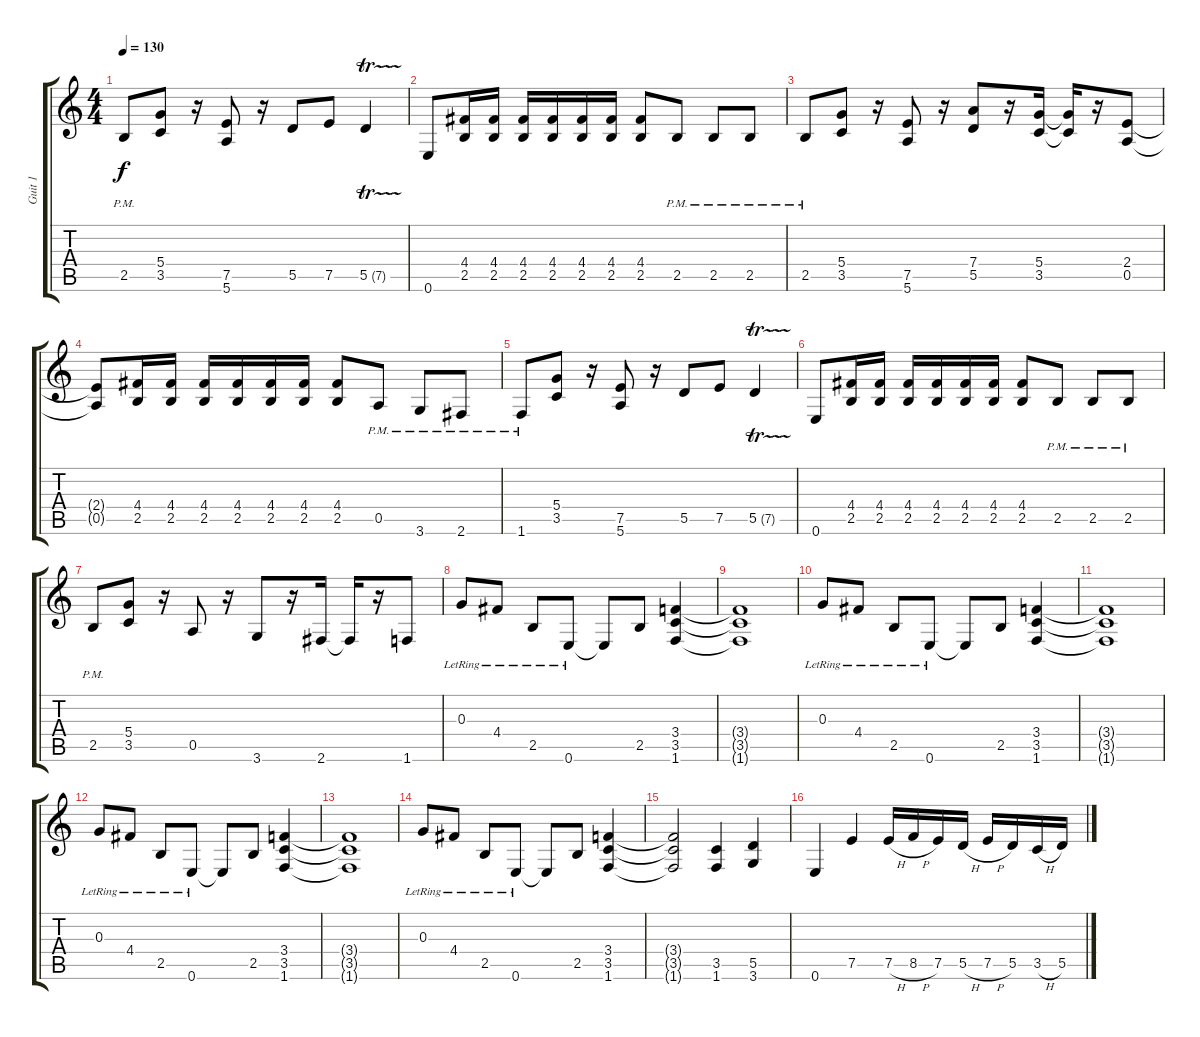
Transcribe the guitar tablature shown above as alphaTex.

\track ("Guit 1" "Guit 1") {instrument overdrivenguitar}
\staff {score tabs}
\tuning (E4 B3 G3 D3 A2 E2) {hide}
\ts (4 4)
\tempo 130
\clef g2
\ks c
2.5{pm}.8{dy f} (5.4 3.5).8 r.16 (7.5 5.6).8 r.16 5.5.8 7.5.8 5.5{tr (7 32)}.4 |
0.6.8 (4.4 2.5).16 (4.4 2.5).16 (4.4 2.5).16 (4.4 2.5).16 (4.4 2.5).16 (4.4 2.5).16 (4.4 2.5).8 2.5{pm}.8 2.5{pm}.8 2.5{pm}.8 |
2.5{pm}.8 (5.4 3.5).8 r.16 (7.5 5.6).8 r.16 (7.4 5.5).8 r.16 (5.4 3.5).16 (5.4{t} 3.5{t}).16 r.16 (2.4 0.5).8 |
(2.4{t} 0.5{t}).8 (4.4 2.5).16 (4.4 2.5).16 (4.4 2.5).16 (4.4 2.5).16 (4.4 2.5).16 (4.4 2.5).16 (4.4 2.5).8 0.5{pm}.8 3.6{pm}.8 2.6{pm}.8 |
1.6{pm}.8 (5.4 3.5).8 r.16 (7.5 5.6).8 r.16 5.5.8 7.5.8 5.5{tr (7 32)}.4 |
0.6.8 (4.4 2.5).16 (4.4 2.5).16 (4.4 2.5).16 (4.4 2.5).16 (4.4 2.5).16 (4.4 2.5).16 (4.4 2.5).8 2.5{pm}.8 2.5{pm}.8 2.5{pm}.8 |
2.5{pm}.8 (5.4 3.5).8 r.16 0.5.8 r.16 3.6.8 r.16 2.6.16 2.6{t}.16 r.16 1.6.8 |
0.3{lr}.8{instrument electricguitarclean} 4.4{lr}.8 2.5{lr}.8 0.6{lr}.8 0.6{t}.8 2.5.8 (3.4 3.5 1.6).4 |
(3.4{t} 3.5{t} 1.6{t}).1 |
0.3{lr}.8 4.4{lr}.8 2.5{lr}.8 0.6{lr}.8 0.6{t}.8 2.5.8 (3.4 3.5 1.6).4 |
(3.4{t} 3.5{t} 1.6{t}).1 |
0.3{lr}.8 4.4{lr}.8 2.5{lr}.8 0.6{lr}.8 0.6{t}.8 2.5.8 (3.4 3.5 1.6).4 |
(3.4{t} 3.5{t} 1.6{t}).1 |
0.3{lr}.8 4.4{lr}.8 2.5{lr}.8 0.6{lr}.8 0.6{t}.8 2.5.8 (3.4 3.5 1.6).4 |
(3.4{t} 3.5{t} 1.6{t}).2 (3.5 1.6).4{instrument overdrivenguitar} (5.5 3.6).4 |
0.6.4 7.5.4 7.5{h}.16 8.5{h}.16 7.5.16 5.5{h}.16 7.5{h}.16 5.5.16 3.5{h}.16 5.5.16
